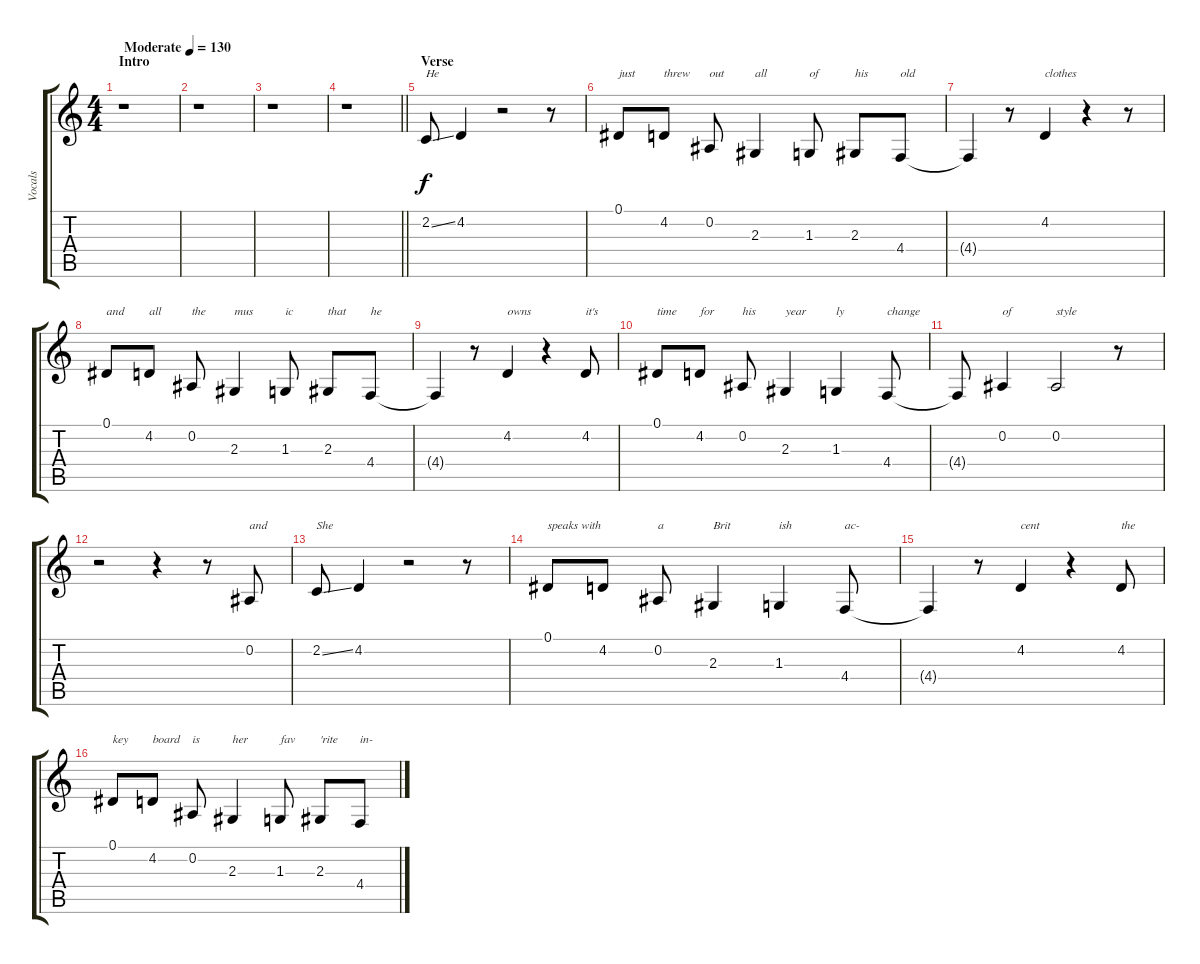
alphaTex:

\track ("Vocals" "Vocals") {instrument synthvoice}
\staff {score tabs}
\tuning (Eb4 Bb3 Gb3 Db3 Ab2 Eb2) {hide}
\ts (4 4)
\section ("" "Intro")
\tempo (130 "Moderate")
\clef g2
\ks c
r.1{dy f instrument synthvoice} |
r.1 |
r.1 |
\barLineRight lightlight
r.1 |
\section ("" "Verse")
2.2{ss}.8{txt "He"} 4.2.4 r.2 r.8 |
0.1.8{txt "just"} 4.2.8{txt "threw"} 0.2.8{txt "out"} 2.3.4{txt "all"} 1.3.8{txt "of"} 2.3.8{txt "his"} 4.4.8{txt "old"} |
4.4{t}.4 r.8 4.2.4{txt "clothes"} r.4 r.8 |
0.1.8{txt "and"} 4.2.8{txt "all"} 0.2.8{txt "the"} 2.3.4{txt "mus"} 1.3.8{txt "ic"} 2.3.8{txt "that"} 4.4.8{txt "he"} |
4.4{t}.4 r.8 4.2.4{txt "owns"} r.4 4.2.8{txt "it's"} |
0.1.8{txt "time"} 4.2.8{txt "for"} 0.2.8{txt "his"} 2.3.4{txt "year"} 1.3.4{txt "ly"} 4.4.8{txt "change"} |
4.4{t}.8 0.2.4{txt "of"} 0.2.2{txt "style"} r.8 |
r.2 r.4 r.8 0.2.8{txt "and"} |
2.2{ss}.8{txt "She"} 4.2.4 r.2 r.8 |
0.1.8{txt "speaks with"} 4.2.8 0.2.8{txt "a"} 2.3.4{txt "Brit"} 1.3.4{txt "ish"} 4.4.8{txt "ac-"} |
4.4{t}.4 r.8 4.2.4{txt "cent"} r.4 4.2.8{txt "the"} |
0.1.8{txt "key"} 4.2.8{txt "board"} 0.2.8{txt "is"} 2.3.4{txt "her"} 1.3.8{txt "fav"} 2.3.8{txt "'rite"} 4.4.8{txt "in-"}
